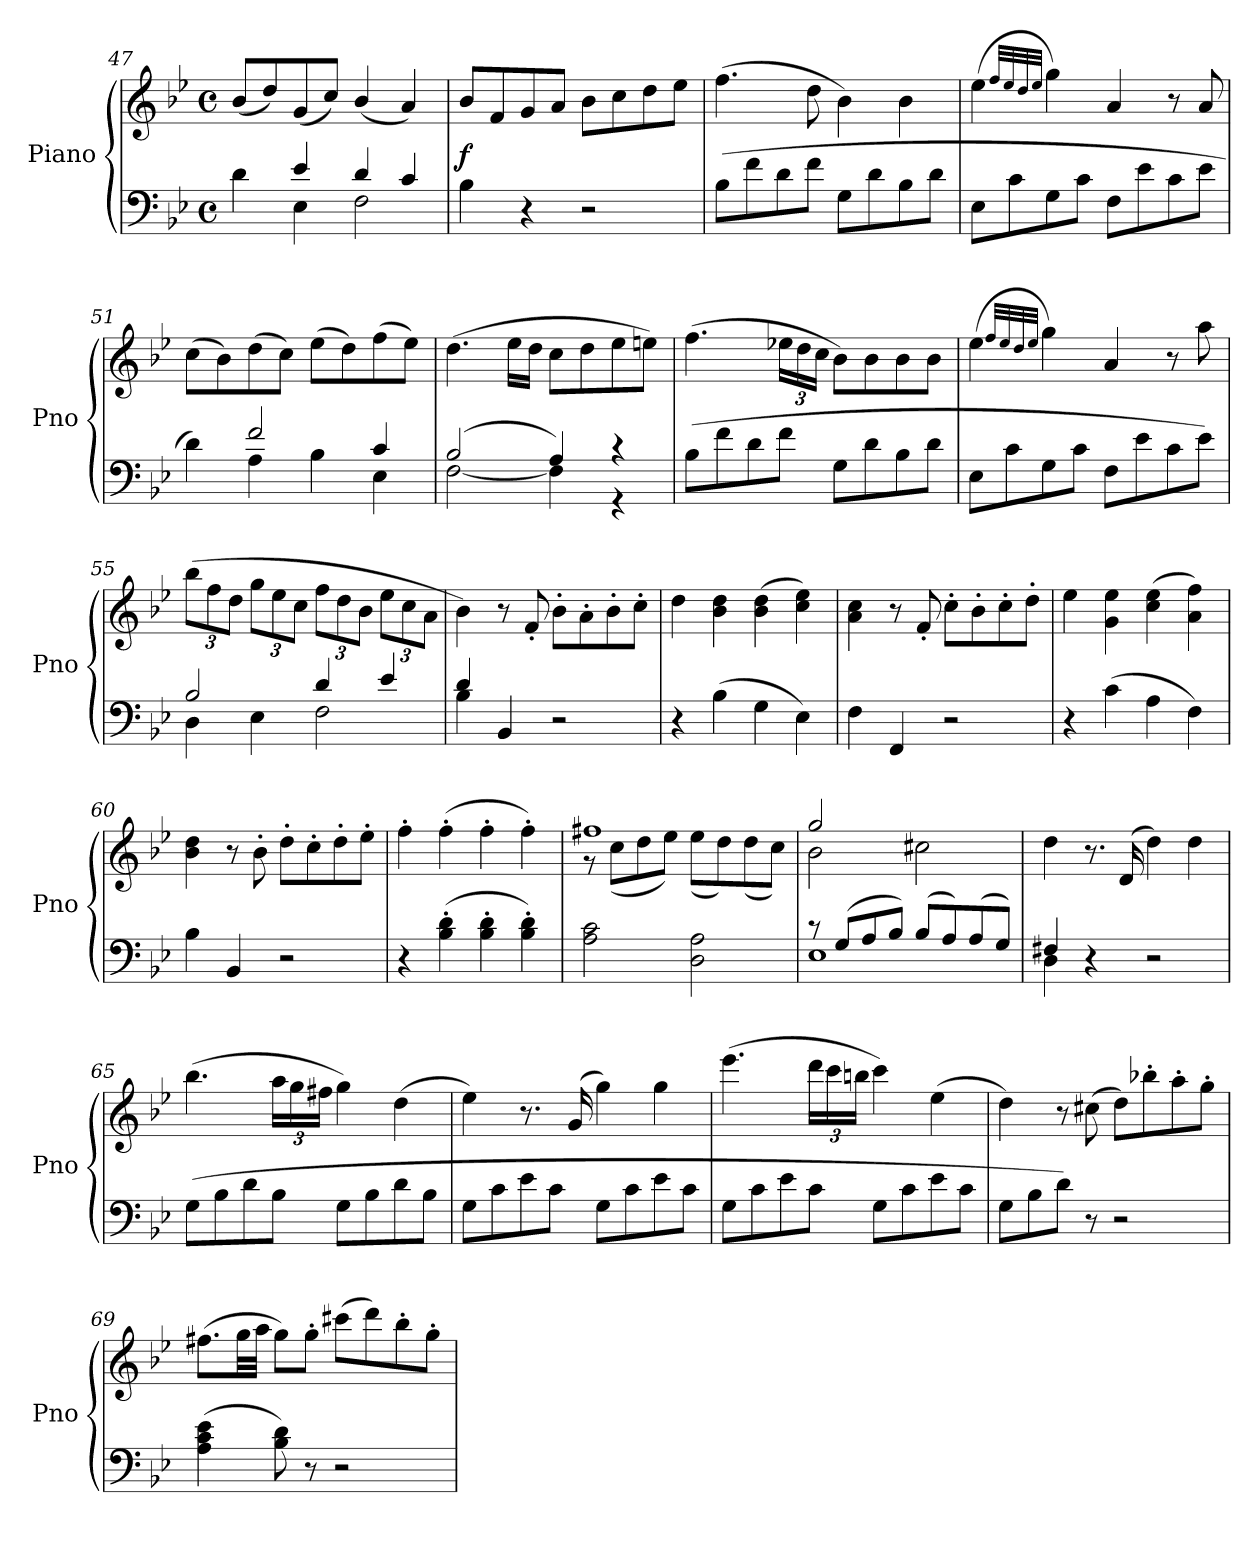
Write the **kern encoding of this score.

**kern	**kern	**dynam
*part1	*part1	*part1
*staff2	*staff1	*staff1/2
*I"Piano	*	*
*I'Pno	*	*
*clefF4	*clefG2	*
*k[b-e-]	*k[b-e-]	*
*B-:	*B-:	*
*M4/4	*M4/4	*
*met(c)	*met(c)	*
=47	=47	=47
*^	*	*
4ryy	4d	(8b-/L	.
.	.	8dd/)	.
4e-	4E-	(8g/	.
.	.	8cc/J)	.
4d	2F	(4b-/	.
4c	.	4a)	.
*v	*v	*	*
=48	=48	=48
4B-	8b-L	f
.	8f	.
4r	8g	.
.	8aJ	.
2r	8b-L	.
.	8cc	.
.	8dd	.
.	8ee-J	.
=49	=49	=49
(8B-L	(4.ff	.
8f	.	.
8d	.	.
8fJ	8dd	.
8GL	4b-)	.
8d	.	.
8B-	4b-	.
8dJ	.	.
=50	=50	=50
8E-L	(4ee-	.
8c	.	.
.	32qffLLL	.
.	32qee-	.
.	32qdd	.
.	32qee-JJJ	.
8G	4gg)	.
8cJ	.	.
8FL	4a	.
8e-	.	.
8c	8r	.
8e-J	8a	.
=51	=51	=51
*^	*	*
4ryy	4d)	(8ccL	.
.	.	8b-)	.
2f	4A	(8dd	.
.	.	8ccJ)	.
.	4B-	(8ee-L	.
.	.	8dd)	.
4c	4E-	(8ff	.
.	.	8ee-J)	.
=52	=52	=52	=52
(2B-	[2F	(4.dd	.
.	.	16ee-LL	.
.	.	16ddJJ	.
4A)	4F]	8ccL	.
.	.	8dd	.
4r	4r	8ee-	.
.	.	8eenJ)	.
*v	*v	*	*
=53	=53	=53
(8B-L	(4.ff	.
8f	.	.
8d	.	.
8fJ	24ee-XLL	.
.	24dd	.
.	24ccJJ	.
8GL	8b-L)	.
8d	8b-	.
8B-	8b-	.
8dJ	8b-J	.
=54	=54	=54
8E-L	(4ee-	.
8c	.	.
.	32qffLLL	.
.	32qee-	.
.	32qdd	.
.	32qee-JJJ	.
8G	4gg)	.
8cJ	.	.
8FL	4a	.
8e-	.	.
8c	8r	.
8e-J)	8aa	.
=55	=55	=55
*^	*	*
2B-	4D	(12bb-L	.
.	.	12ff	.
.	.	12ddJ	.
.	4E-	12ggL	.
.	.	12ee-	.
.	.	12ccJ	.
4d	2F	12ffL	.
.	.	12dd	.
.	.	12b-J	.
4e-	.	12ee-L	.
.	.	12cc	.
.	.	12aJ	.
=56	=56	=56	=56
4d	4B-	4b-)	.
4BB-	2.ryy	8r	.
.	.	8f'	.
2r	.	8b-'L	.
.	.	8a'	.
.	.	8b-'	.
.	.	8cc'J	.
*v	*v	*	*
=57	=57	=57
4r	4dd	.
(4B-	4b- 4dd	.
4G	(4b- 4dd	.
4E-)	4cc 4ee-)	.
=58	=58	=58
4F	4a 4cc	.
4FF	8r	.
.	8f'	.
2r	8cc'L	.
.	8b-'	.
.	8cc'	.
.	8dd'J	.
=59	=59	=59
4r	4ee-	.
(4c	4g 4ee-	.
4A	(4cc 4ee-	.
4F)	4a 4ff)	.
=60	=60	=60
4B-	4b- 4dd	.
4BB-	8r	.
.	8b-'	.
2r	8dd'L	.
.	8cc'	.
.	8dd'	.
.	8ee-'J	.
=61	=61	=61
4r	4ff'	.
(4B-' 4d'	(4ff'	.
4B-' 4d'	4ff'	.
4B-' 4d')	4ff')	.
=62	=62	=62
*	*^	*
2A 2c	1ff#X	8r	.
.	.	(8ccL	.
.	.	8dd	.
.	.	8ee-J)	.
2D 2A	.	(8ee-L	.
.	.	8dd)	.
.	.	(8dd	.
.	.	8ccJ)	.
=63	=63	=63	=63
*^	*	*	*
8r	1E-	2gg	2b-	.
(8GL	.	.	.	.
8A	.	.	.	.
8B-J)	.	.	.	.
(8B-L	.	2ryy	2cc#X	.
8A)	.	.	.	.
(8A	.	.	.	.
8GJ)	.	.	.	.
*	*	*v	*v	*
=64	=64	=64	=64
4F#X	4D	4dd	.
2.ryy	4r	8.r	.
.	.	(16d	.
.	2r	4dd)	.
.	.	4dd	.
*v	*v	*	*
=65	=65	=65
(8GL	(4.bb-	.
8B-	.	.
8d	.	.
8B-J	24aaLL	.
.	24gg	.
.	24ff#XJJ	.
8GL	4gg)	.
8B-	.	.
8d	(4dd	.
8B-J	.	.
=66	=66	=66
8GL	4ee-)	.
8c	.	.
8e-	8.r	.
8cJ	.	.
.	(16g	.
8GL	4gg)	.
8c	.	.
8e-	4gg	.
8cJ	.	.
=67	=67	=67
8GL	(4.eee-	.
8c	.	.
8e-	.	.
8cJ	24dddLL	.
.	24ccc	.
.	24bbnJJ	.
8GL	4ccc)	.
8c	.	.
8e-	(4ee-	.
8cJ	.	.
=68	=68	=68
8GL	4dd)	.
8B-	.	.
8dJ)	8r	.
8r	(8cc#X	.
2r	8ddL)	.
.	8bb-X'	.
.	8aa'	.
.	8gg'J	.
=69	=69	=69
(4A 4c 4e-	(8.ff#XL	.
.	32ggLL	.
.	32aaJJJ	.
8B- 8d)	8ggL)	.
8r	8gg'J	.
2r	(8ccc#XL	.
.	8ddd)	.
.	8bb-'	.
.	8gg'J	.
=	=	=
*-	*-	*-
